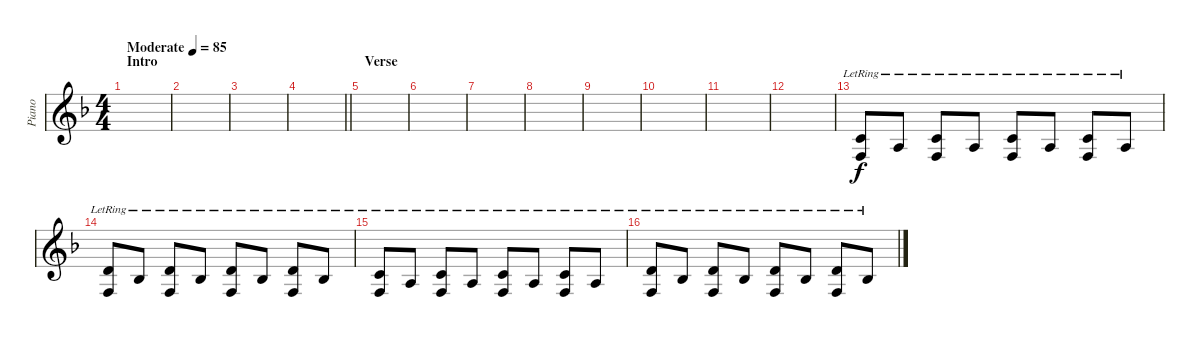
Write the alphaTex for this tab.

\track ("Piano" "Piano") {instrument brightacousticpiano}
\staff {score}
\tuning (E4 B3 G3 D3 A2 E2) {hide}
\ts (4 4)
\section ("" "Intro")
\tempo (85 "Moderate")
\clef g2
\ks f
|
|
|
\barLineRight lightlight
|
\section ("" "Verse")
|
|
|
|
|
|
|
|
(1.2{lr} 3.4{lr}).8 2.3{lr}.8 (1.2{lr} 3.4{lr}).8 2.3{lr}.8 (1.2{lr} 3.4{lr}).8 2.3{lr}.8 (1.2{lr} 3.4{lr}).8 2.3{lr}.8 |
(3.2{lr} 3.4{lr}).8 3.3{lr}.8 (3.2{lr} 3.4{lr}).8 3.3{lr}.8 (3.2{lr} 3.4{lr}).8 3.3{lr}.8 (3.2{lr} 3.4{lr}).8 3.3{lr}.8 |
(1.2{lr} 3.4{lr}).8 2.3{lr}.8 (1.2{lr} 3.4{lr}).8 2.3{lr}.8 (1.2{lr} 3.4{lr}).8 2.3{lr}.8 (1.2{lr} 3.4{lr}).8 2.3{lr}.8 |
(3.2{lr} 3.4{lr}).8 3.3{lr}.8 (3.2{lr} 3.4{lr}).8 3.3{lr}.8 (3.2{lr} 3.4{lr}).8 3.3{lr}.8 (3.2{lr} 3.4{lr}).8 3.3{lr}.8
